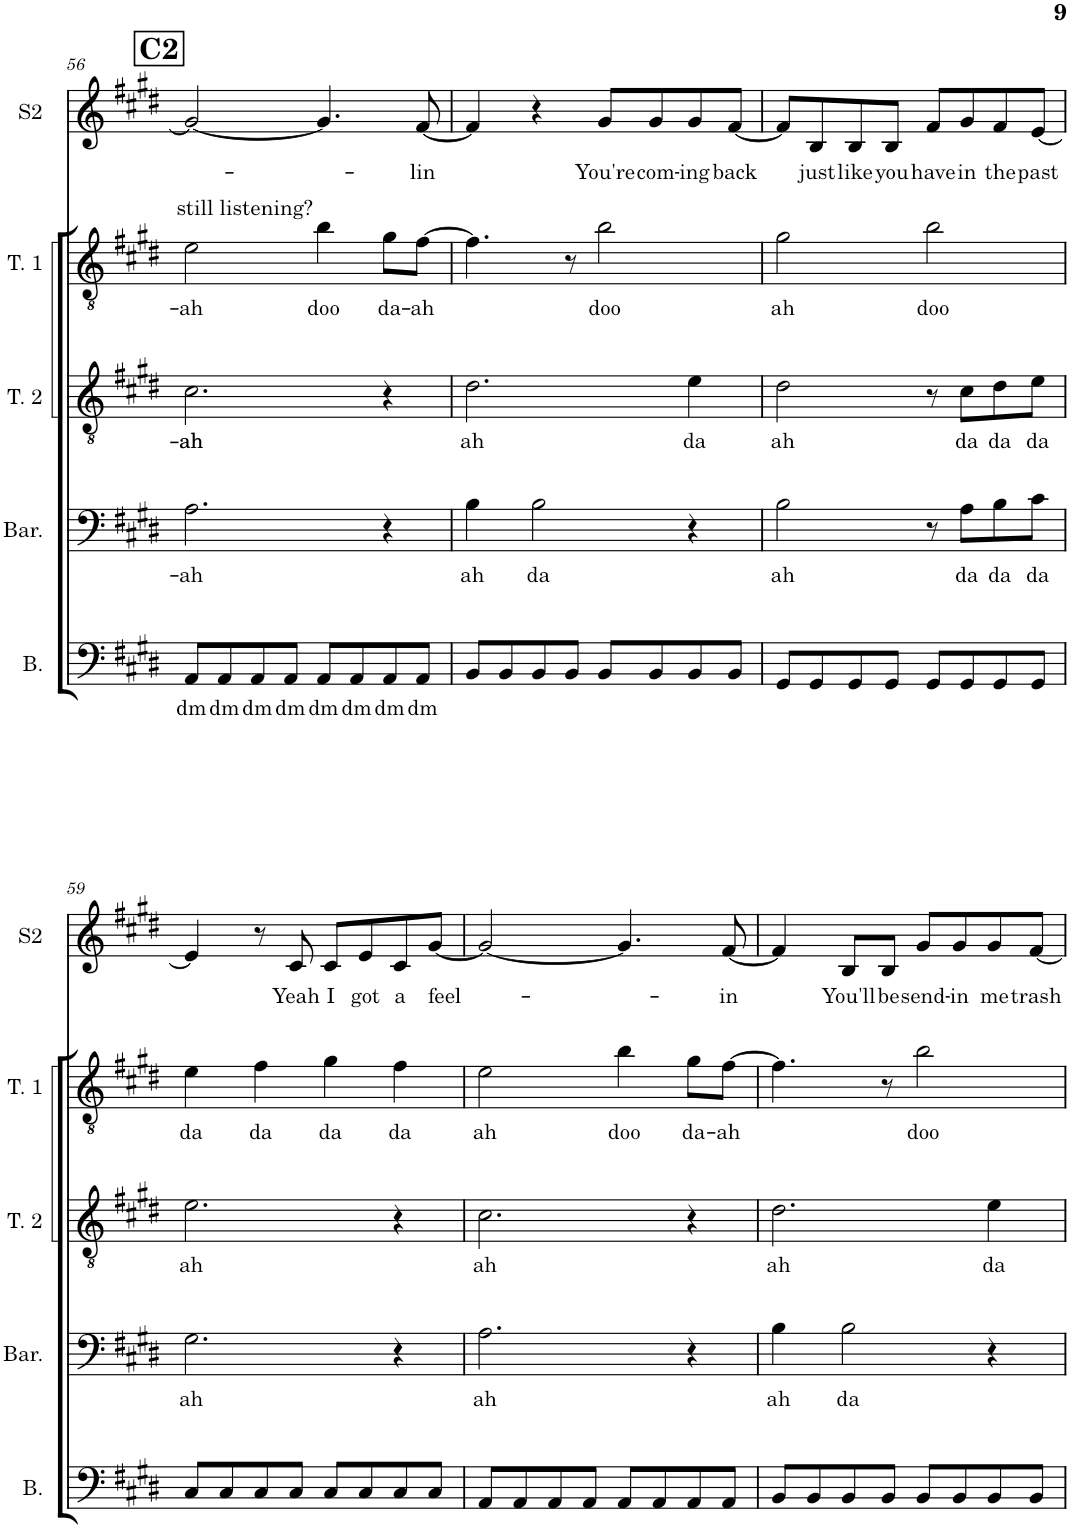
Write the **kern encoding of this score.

**kern	**text	**kern	**text	**kern	**text	**kern	**text	**kern	**text
*part5	*part5	*part4	*part4	*part3	*part3	*part2	*part2	*part1	*part1
*staff5	*staff5	*staff4	*staff4	*staff3	*staff3	*staff2	*staff2	*staff1	*staff1
*I"Bass	*	*I"Baritone	*	*I"Tenor 2	*	*I"Tenor 1	*	*I"Solo 2	*
*I'B.	*	*I'Bar.	*	*I'T. 2	*	*I'T. 1	*	*I'S2	*
!!LO:PB:g=z
*clefF4	*	*clefF4	*	*clefGv2	*	*clefGv2	*	*clefG2	*
*	*	*	*	*	*	*	*	*Trd1c2	*
*k[f#c#g#d#]	*	*k[f#c#g#d#]	*	*k[f#c#g#d#]	*	*k[f#c#g#d#]	*	*k[f#c#g#d#]	*
*M4/4	*	*M4/4	*	*M4/4	*	*M4/4	*	*M4/4	*
=56	=56	=56	=56	=56	=56	=56	=56	=56	=56
!	!	!	!	!	!	!LO:TX:a:t=still listening?	!	!	!
!	!LO:LY:b	!	!LO:LY:b	!	!LO:LY:b	!	!LO:LY:b	!	!
8AA/L	dm	2.A\	ah	2.c#\	-ah	2e\	-ah	2g#/_	.
!	!LO:LY:b	!	!	!	!	!	!	!	!
8AA/	dm	.	.	.	.	.	.	.	.
!	!LO:LY:b	!	!	!	!	!	!	!	!
8AA/	dm	.	.	.	.	.	.	.	.
!	!LO:LY:b	!	!	!	!	!	!	!	!
8AA/J	dm	.	.	.	.	.	.	.	.
!	!LO:LY:b	!	!	!	!	!	!LO:LY:b	!	!
8AA/L	dm	.	.	.	.	4b\	doo	4.g#/]	.
!	!LO:LY:b	!	!	!	!	!	!	!	!
8AA/	dm	.	.	.	.	.	.	.	.
!	!LO:LY:b	!	!	!	!	!	!LO:LY:b	!	!
8AA/	dm	4r	.	4r	.	8g#\L	da-	.	.
!	!LO:LY:b	!	!	!	!	!	!LO:LY:b	!	!LO:LY:b
8AA/J	dm	.	.	.	.	[8f#\J	-ah	[8f#/	lin
=57	=57	=57	=57	=57	=57	=57	=57	=57	=57
!	!	!	!LO:LY:b	!	!LO:LY:b	!	!	!	!
8BB/L	.	4B\	ah	2.d#\	ah	4.f#\]	.	4f#/]	.
8BB/	.	.	.	.	.	.	.	.	.
!	!	!	!LO:LY:b	!	!	!	!	!	!
8BB/	.	2B\	da	.	.	.	.	4r	.
8BB/J	.	.	.	.	.	8r	.	.	.
!	!	!	!	!	!	!	!LO:LY:b	!	!LO:LY:b
8BB/L	.	.	.	.	.	2b\	doo	8g#/L	You're
!	!	!	!	!	!	!	!	!	!LO:LY:b
8BB/	.	.	.	.	.	.	.	8g#/	com-
!	!	!	!	!	!LO:LY:b	!	!	!	!LO:LY:b
8BB/	.	4r	.	4e\	da	.	.	8g#/	-ing
!	!	!	!	!	!	!	!	!	!LO:LY:b
8BB/J	.	.	.	.	.	.	.	[8f#/J	back
=58	=58	=58	=58	=58	=58	=58	=58	=58	=58
!	!	!	!LO:LY:b	!	!LO:LY:b	!	!LO:LY:b	!	!
8GG#/L	.	2B\	ah	2d#\	ah	2g#\	ah	8f#/L]	.
!	!	!	!	!	!	!	!	!	!LO:LY:b
8GG#/	.	.	.	.	.	.	.	8B/	just
!	!	!	!	!	!	!	!	!	!LO:LY:b
8GG#/	.	.	.	.	.	.	.	8B/	like
!	!	!	!	!	!	!	!	!	!LO:LY:b
8GG#/J	.	.	.	.	.	.	.	8B/J	you
!	!	!	!	!	!	!	!LO:LY:b	!	!LO:LY:b
8GG#/L	.	8r	.	8r	.	2b\	doo	8f#/L	have
!	!	!	!LO:LY:b	!	!LO:LY:b	!	!	!	!LO:LY:b
8GG#/	.	8A\L	da	8c#\L	da	.	.	8g#/	in
!	!	!	!LO:LY:b	!	!LO:LY:b	!	!	!	!LO:LY:b
8GG#/	.	8B\	da	8d#\	da	.	.	8f#/	the
!	!	!	!LO:LY:b	!	!LO:LY:b	!	!	!	!LO:LY:b
8GG#/J	.	8c#\J	da	8e\J	da	.	.	[8e/J	past
!!LO:LB:g=z
=59	=59	=59	=59	=59	=59	=59	=59	=59	=59
!	!	!	!LO:LY:b	!	!LO:LY:b	!	!LO:LY:b	!	!
8C#/L	.	2.G#\	ah	2.e\	ah	4e\	da	4e/]	.
8C#/	.	.	.	.	.	.	.	.	.
!	!	!	!	!	!	!	!LO:LY:b	!	!
8C#/	.	.	.	.	.	4f#\	da	8r	.
!	!	!	!	!	!	!	!	!	!LO:LY:b
8C#/J	.	.	.	.	.	.	.	8c#/	Yeah
!	!	!	!	!	!	!	!LO:LY:b	!	!LO:LY:b
8C#/L	.	.	.	.	.	4g#\	da	8c#/L	I
!	!	!	!	!	!	!	!	!	!LO:LY:b
8C#/	.	.	.	.	.	.	.	8e/	got
!	!	!	!	!	!	!	!LO:LY:b	!	!LO:LY:b
8C#/	.	4r	.	4r	.	4f#\	da	8c#/	a
!	!	!	!	!	!	!	!	!	!LO:LY:b
8C#/J	.	.	.	.	.	.	.	[8g#/J	feel-
=60	=60	=60	=60	=60	=60	=60	=60	=60	=60
!	!	!	!LO:LY:b	!	!LO:LY:b	!	!LO:LY:b	!	!
8AA/L	.	2.A\	ah	2.c#\	ah	2e\	ah	2g#/_	.
8AA/	.	.	.	.	.	.	.	.	.
8AA/	.	.	.	.	.	.	.	.	.
8AA/J	.	.	.	.	.	.	.	.	.
!	!	!	!	!	!	!	!LO:LY:b	!	!
8AA/L	.	.	.	.	.	4b\	doo	4.g#/]	.
8AA/	.	.	.	.	.	.	.	.	.
!	!	!	!	!	!	!	!LO:LY:b	!	!
8AA/	.	4r	.	4r	.	8g#\L	da-	.	.
!	!	!	!	!	!	!	!LO:LY:b	!	!LO:LY:b
8AA/J	.	.	.	.	.	[8f#\J	-ah	[8f#/	-in
=61	=61	=61	=61	=61	=61	=61	=61	=61	=61
!	!	!	!LO:LY:b	!	!LO:LY:b	!	!	!	!
8BB/L	.	4B\	ah	2.d#\	ah	4.f#\]	.	4f#/]	.
8BB/	.	.	.	.	.	.	.	.	.
!	!	!	!LO:LY:b	!	!	!	!	!	!LO:LY:b
8BB/	.	2B\	da	.	.	.	.	8B/L	You'll
!	!	!	!	!	!	!	!	!	!LO:LY:b
8BB/J	.	.	.	.	.	8r	.	8B/J	be
!	!	!	!	!	!	!	!LO:LY:b	!	!LO:LY:b
8BB/L	.	.	.	.	.	2b\	doo	8g#/L	send-
!	!	!	!	!	!	!	!	!	!LO:LY:b
8BB/	.	.	.	.	.	.	.	8g#/	-in
!	!	!	!	!	!LO:LY:b	!	!	!	!LO:LY:b
8BB/	.	4r	.	4e\	da	.	.	8g#/	me
!	!	!	!	!	!	!	!	!	!LO:LY:b
8BB/J	.	.	.	.	.	.	.	[8f#/J	trash
=	=	=	=	=	=	=	=	=	=
*-	*-	*-	*-	*-	*-	*-	*-	*-	*-
